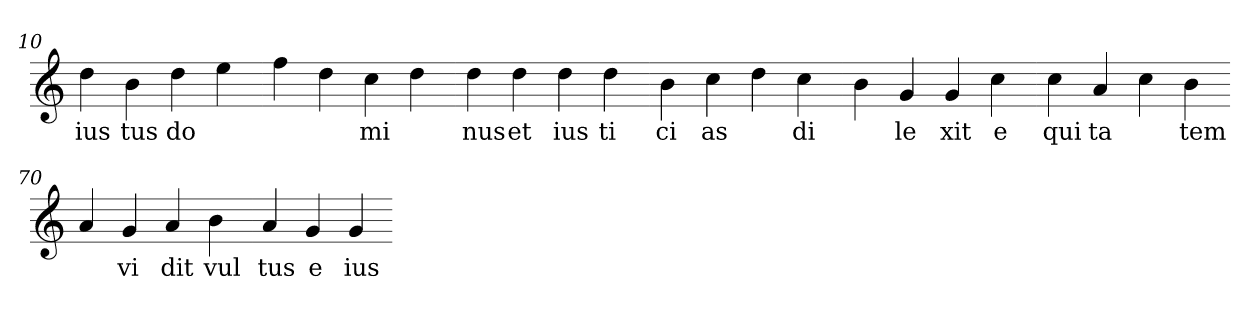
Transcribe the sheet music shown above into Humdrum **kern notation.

**kern	**text
*part1	*part1
*staff1	*staff1
*clefG2	*
=10.	=10.
4dd	ius
4b	tus
4dd	do
4ee	.
=20.-	=20.-
4ff	.
4dd	.
4cc	mi
4dd	.
=30.-	=30.-
4dd	nus
4dd	et
4dd	ius
4dd	ti
=40.-	=40.-
4b	ci
4cc	as
4dd	.
4cc	di
=50.-	=50.-
4b	.
4g	le
4g	xit
4cc	e
=60.-	=60.-
4cc	qui
4a	ta
4cc	.
4b	tem
=70.-	=70.-
4a	.
4g	vi
4a	dit
4b	vul
=80.-	=80.-
4a	tus
4g	e
4g	ius
=-	=-
*-	*-
